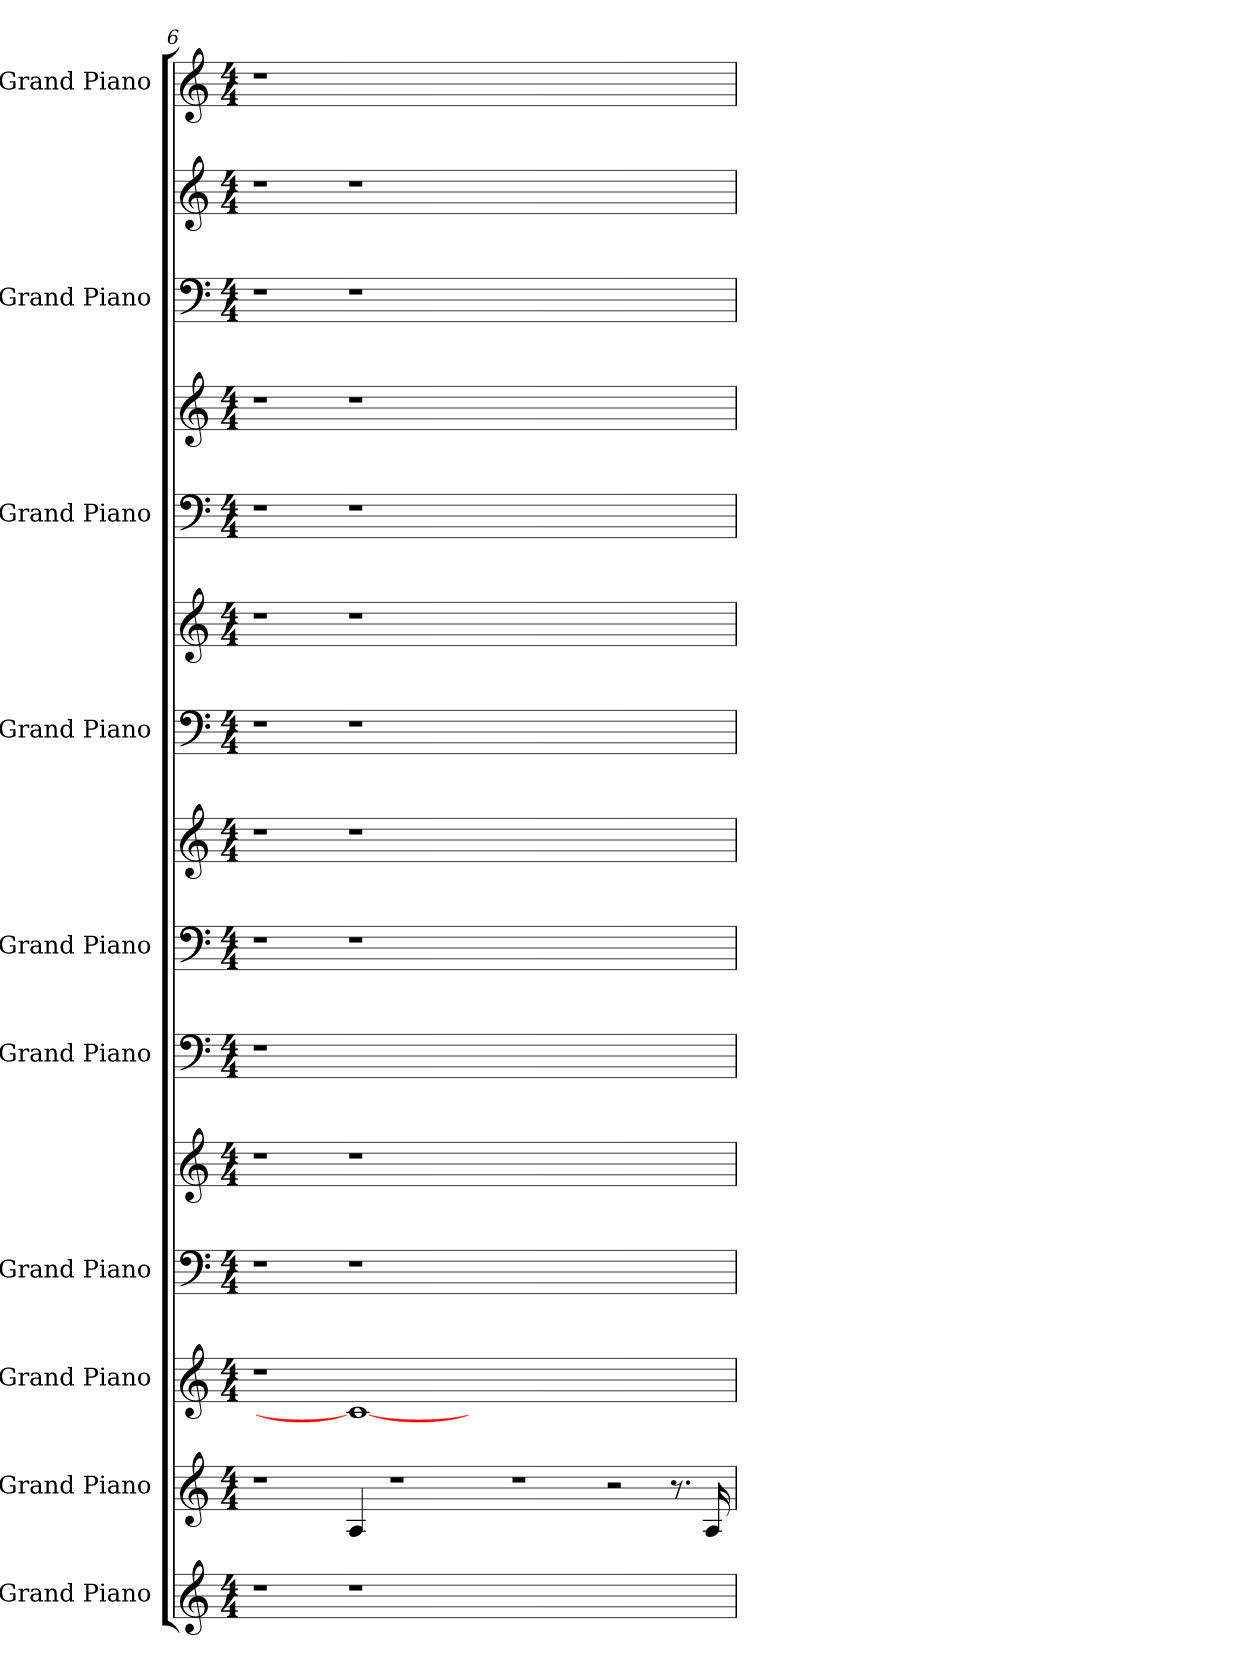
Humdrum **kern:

**kern	**kern	**kern	**kern	**kern	**kern	**kern	**kern	**kern	**kern	**kern	**kern	**kern	**kern	**kern
*part10	*part9	*part8	*part7	*part7	*part6	*part5	*part5	*part4	*part4	*part3	*part3	*part2	*part2	*part1
*staff15	*staff14	*staff13	*staff12	*staff11	*staff10	*staff9	*staff8	*staff7	*staff6	*staff5	*staff4	*staff3	*staff2	*staff1
*I"Grand Piano	*I"Grand Piano	*I"Grand Piano	*I"Grand Piano	*	*I"Grand Piano	*I"Grand Piano	*	*I"Grand Piano	*	*I"Grand Piano	*	*I"Grand Piano	*	*I"Grand Piano
*clefG2	*clefG2	*clefG2	*clefF4	*clefG2	*clefF4	*clefF4	*clefG2	*clefF4	*clefG2	*clefF4	*clefG2	*clefF4	*clefG2	*clefG2
*k[]	*k[]	*k[]	*k[]	*k[]	*k[]	*k[]	*k[]	*k[]	*k[]	*k[]	*k[]	*k[]	*k[]	*k[]
*C:	*C:	*C:	*C:	*C:	*C:	*C:	*C:	*C:	*C:	*C:	*C:	*C:	*C:	*C:
*M4/4	*M4/4	*M4/4	*M4/4	*M4/4	*M4/4	*M4/4	*M4/4	*M4/4	*M4/4	*M4/4	*M4/4	*M4/4	*M4/4	*M4/4
=6	=6	=6	=6	=6	=6	=6	=6	=6	=6	=6	=6	=6	=6	=6
1r	1r	1r	1r	1r	1r	1r	1r	1r	1r	1r	1r	1r	1r	1r
1r	4A	1c_	1r	1r	0.ryy	1r	1r	1r	1r	1r	1r	1r	1r	0.ryy
.	1r	.	.	.	.	.	.	.	.	.	.	.	.	.
0ryy	.	0ryy	0ryy	0ryy	.	0ryy	0ryy	0ryy	0ryy	0ryy	0ryy	0ryy	0ryy	.
.	1r	.	.	.	.	.	.	.	.	.	.	.	.	.
.	2r	.	.	.	.	.	.	.	.	.	.	.	.	.
.	8.r	.	.	.	.	.	.	.	.	.	.	.	.	.
.	16A	.	.	.	.	.	.	.	.	.	.	.	.	.
=	=	=	=	=	=	=	=	=	=	=	=	=	=	=
*-	*-	*-	*-	*-	*-	*-	*-	*-	*-	*-	*-	*-	*-	*-
